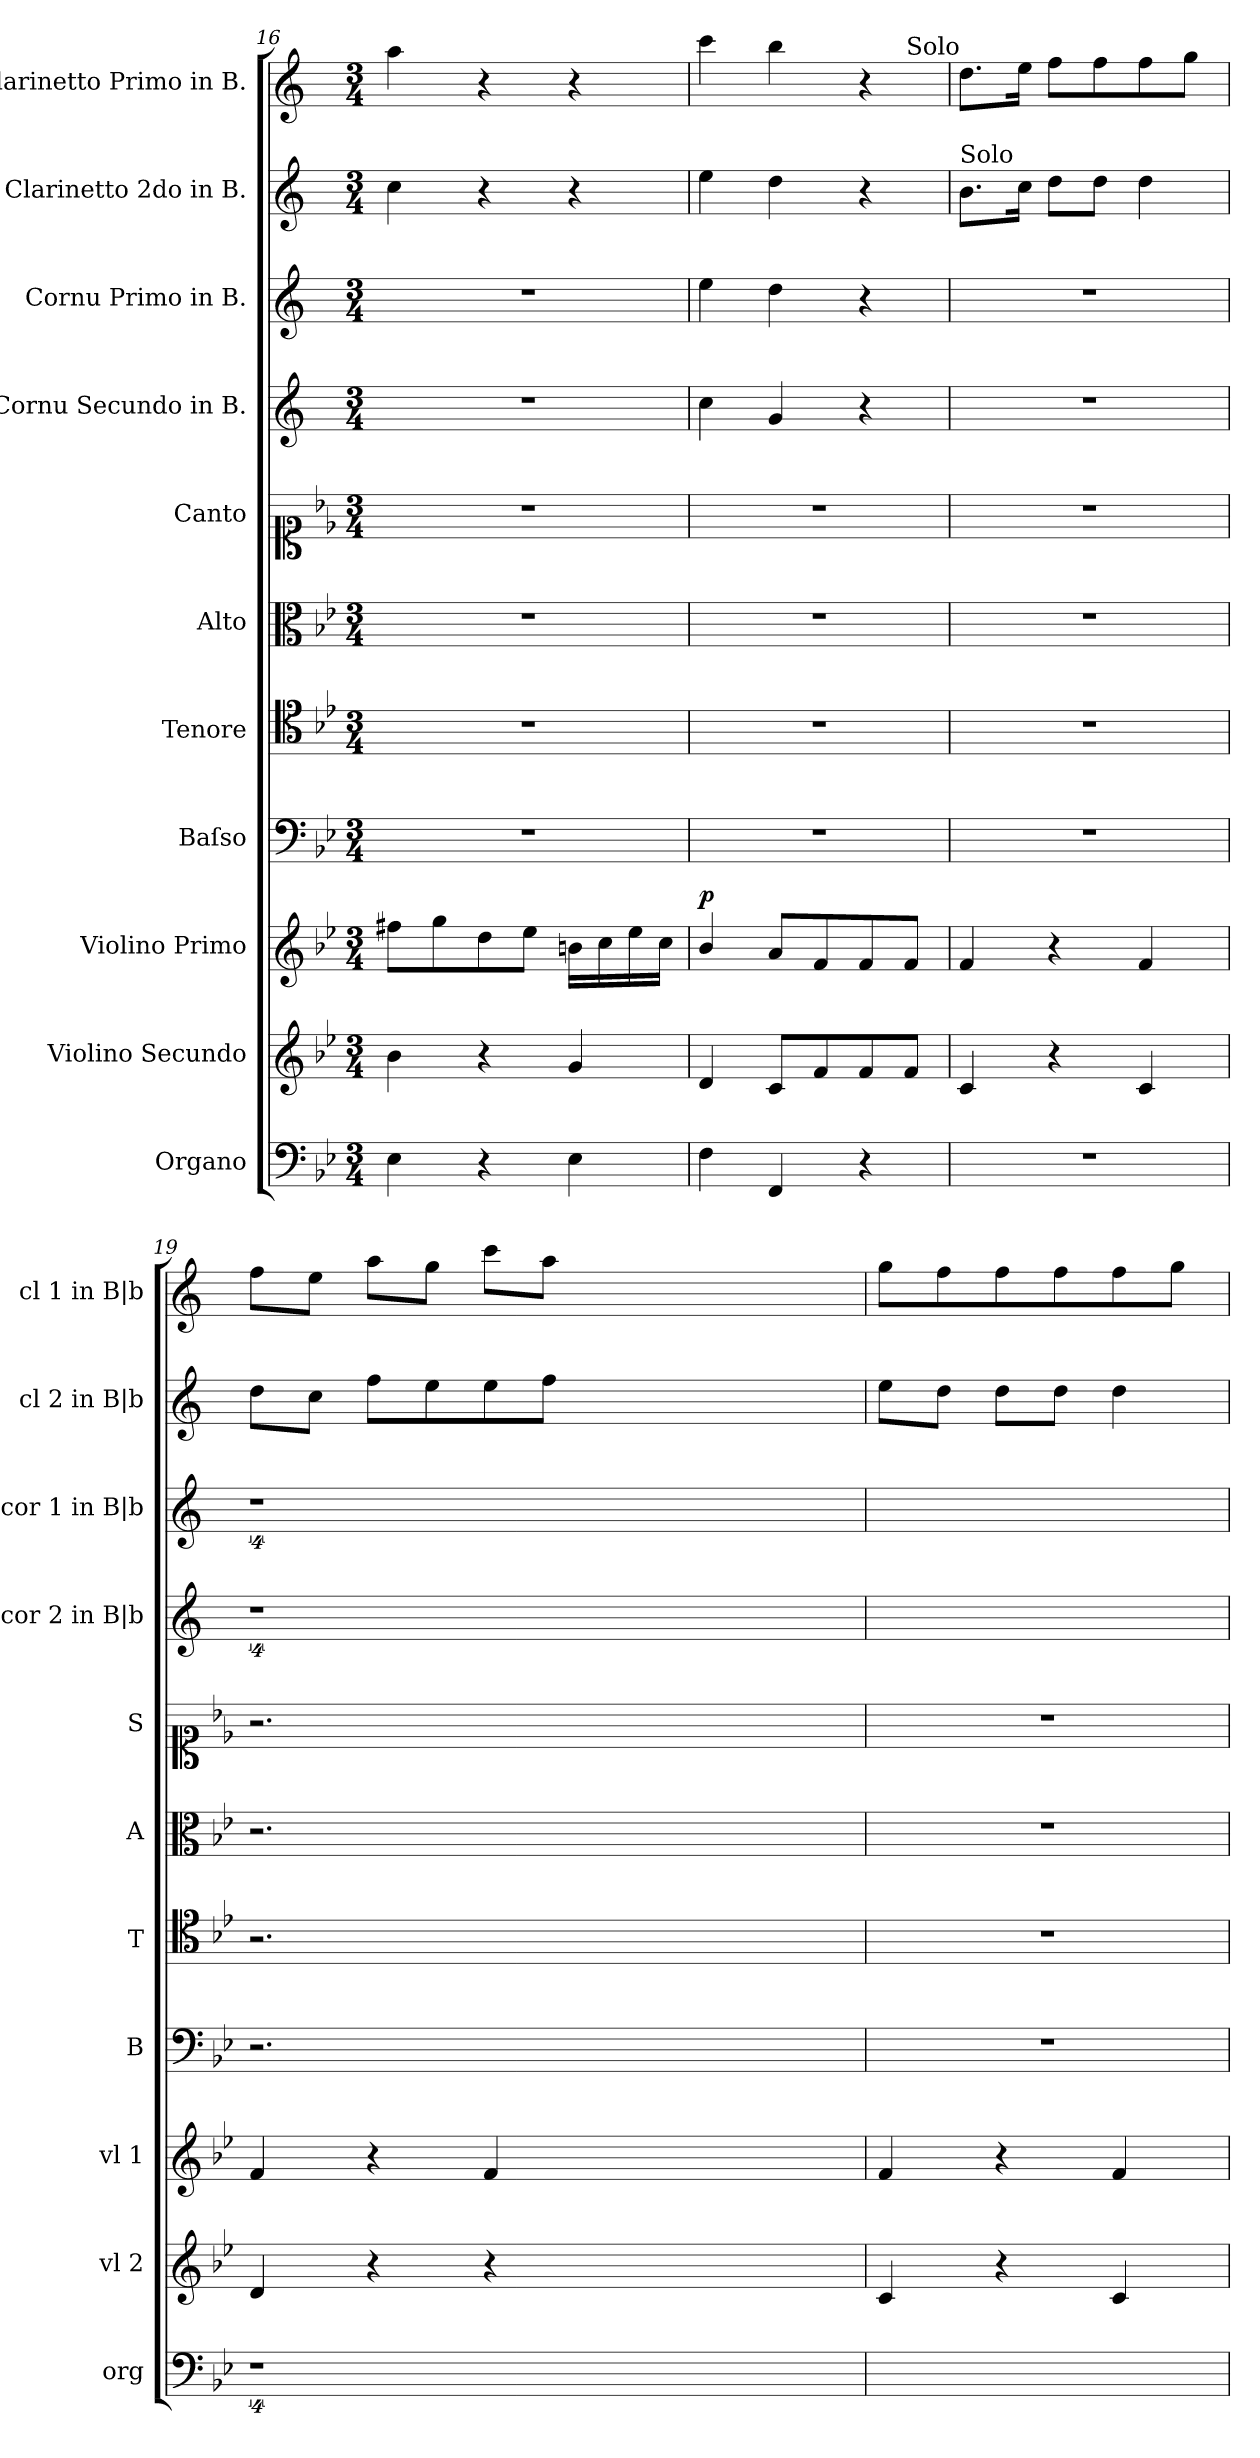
**kern	**kern	**kern	**dynam	**kern	**kern	**kern	**kern	**kern	**kern	**kern	**kern
*part11	*part10	*part9	*part9	*part8	*part7	*part6	*part5	*part4	*part3	*part2	*part1
*staff11	*staff10	*staff9	*staff9	*staff8	*staff7	*staff6	*staff5	*staff4	*staff3	*staff2	*staff1
*I"Organo	*I"Violino Secundo	*I"Violino Primo	*	*I"Baſso	*I"Tenore	*I"Alto	*I"Canto	*I"Cornu Secundo in B.	*I"Cornu Primo in B.	*I"Clarinetto 2do in B.	*I"Clarinetto Primo in B.
*I'org	*I'vl 2	*I'vl 1	*	*I'B	*I'T	*I'A	*I'S	*I'cor 2 in B|b	*I'cor 1 in B|b	*I'cl 2 in B|b	*I'cl 1 in B|b
*clefF4	*clefG2	*clefG2	*	*clefF4	*clefC4	*clefC3	*clefC1	*clefG2	*clefG2	*clefG2	*clefG2
*	*	*	*	*	*	*	*	*ITrd1c2	*ITrd1c2	*ITrd1c2	*ITrd1c2
*k[b-e-]	*k[b-e-]	*k[b-e-]	*	*k[b-e-]	*k[b-e-]	*k[b-e-]	*k[b-e-]	*k[b-e-]	*k[b-e-]	*k[b-e-]	*k[b-e-]
*B-:	*B-:	*B-:	*	*B-:	*B-:	*B-:	*B-:	*B-:	*B-:	*B-:	*B-:
*M3/4	*M3/4	*M3/4	*	*M3/4	*M3/4	*M3/4	*M3/4	*M3/4	*M3/4	*M3/4	*M3/4
=16	=16	=16	=16	=16	=16	=16	=16	=16	=16	=16	=16
4E-\	4b-\	8ff#X\L	.	2.r	2.r	2.r	2.r	2.r	2.r	4b-\	4gg\
.	.	8gg\	.	.	.	.	.	.	.	.	.
4r	4r	8dd\	.	.	.	.	.	.	.	4r	4r
.	.	8ee-\J	.	.	.	.	.	.	.	.	.
4E-\	4g/	16bn\LL	.	.	.	.	.	.	.	4r	4r
.	.	16cc\	.	.	.	.	.	.	.	.	.
.	.	16ee-\	.	.	.	.	.	.	.	.	.
.	.	16cc\JJ	.	.	.	.	.	.	.	.	.
=17	=17	=17	=17	=17	=17	=17	=17	=17	=17	=17	=17
!	!	!	!LO:DY:a	!	!	!	!	!	!	!	!
4F\	4d/	4b-/	p	2.r	2.r	2.r	2.r	4b-\	4dd\	4dd\	4bb-\
4FF/	8c/L	8a/L	.	.	.	.	.	4f/	4cc\	4cc\	4aa\
.	8f/	8f/	.	.	.	.	.	.	.	.	.
4r	8f/	8f/	.	.	.	.	.	4r	4r	4r	4r
.	8f/J	8f/J	.	.	.	.	.	.	.	.	.
=18	=18	=18	=18	=18	=18	=18	=18	=18	=18	=18	=18
!	!	!	!	!	!	!	!	!	!	!	!LO:TX:a:rj:t=Solo
!	!	!	!	!	!	!	!	!	!	!LO:TX:a:t=Solo	!
2.r	4c/	4f/	.	2.r	2.r	2.r	2.r	2.r	2.r	8.a\L	8.cc\L
.	.	.	.	.	.	.	.	.	.	16b-\Jk	16dd\Jk
.	4r	4r	.	.	.	.	.	.	.	8cc\L	8ee-\L
.	.	.	.	.	.	.	.	.	.	8cc\J	8ee-\
.	4c/	4f/	.	.	.	.	.	.	.	4cc\	8ee-\
.	.	.	.	.	.	.	.	.	.	.	8ff\J
=19	=19	=19	=19	=19	=19	=19	=19	=19	=19	=19	=19
4%9r	4d/	4f/	.	2.r	2.r	2.r	2.r	4%9r	4%9r	8cc\L	8ee-\L
.	.	.	.	.	.	.	.	.	.	8b-\J	8dd\J
.	4r	4r	.	.	.	.	.	.	.	8ee-\L	8gg\L
.	.	.	.	.	.	.	.	.	.	8dd\	8ff\J
.	4r	4f/	.	.	.	.	.	.	.	8dd\	8bb-\L
.	.	.	.	.	.	.	.	.	.	8ee-\J	8gg\J
.	1.ryy	1.ryy	.	1.ryy	1.ryy	1.ryy	1.ryy	.	.	1.ryy	1.ryy
=20	=20	=20	=20	=20	=20	=20	=20	=20	=20	=20	=20
2.ryy	4c/	4f/	.	2.r	2.r	2.r	2.r	2.ryy	2.ryy	8dd\L	8ff\L
.	.	.	.	.	.	.	.	.	.	8cc\J	8ee-\
.	4r	4r	.	.	.	.	.	.	.	8cc\L	8ee-\
.	.	.	.	.	.	.	.	.	.	8cc\J	8ee-\
.	4c/	4f/	.	.	.	.	.	.	.	4cc\	8ee-\
.	.	.	.	.	.	.	.	.	.	.	8ff\J
=	=	=	=	=	=	=	=	=	=	=	=
*-	*-	*-	*-	*-	*-	*-	*-	*-	*-	*-	*-
